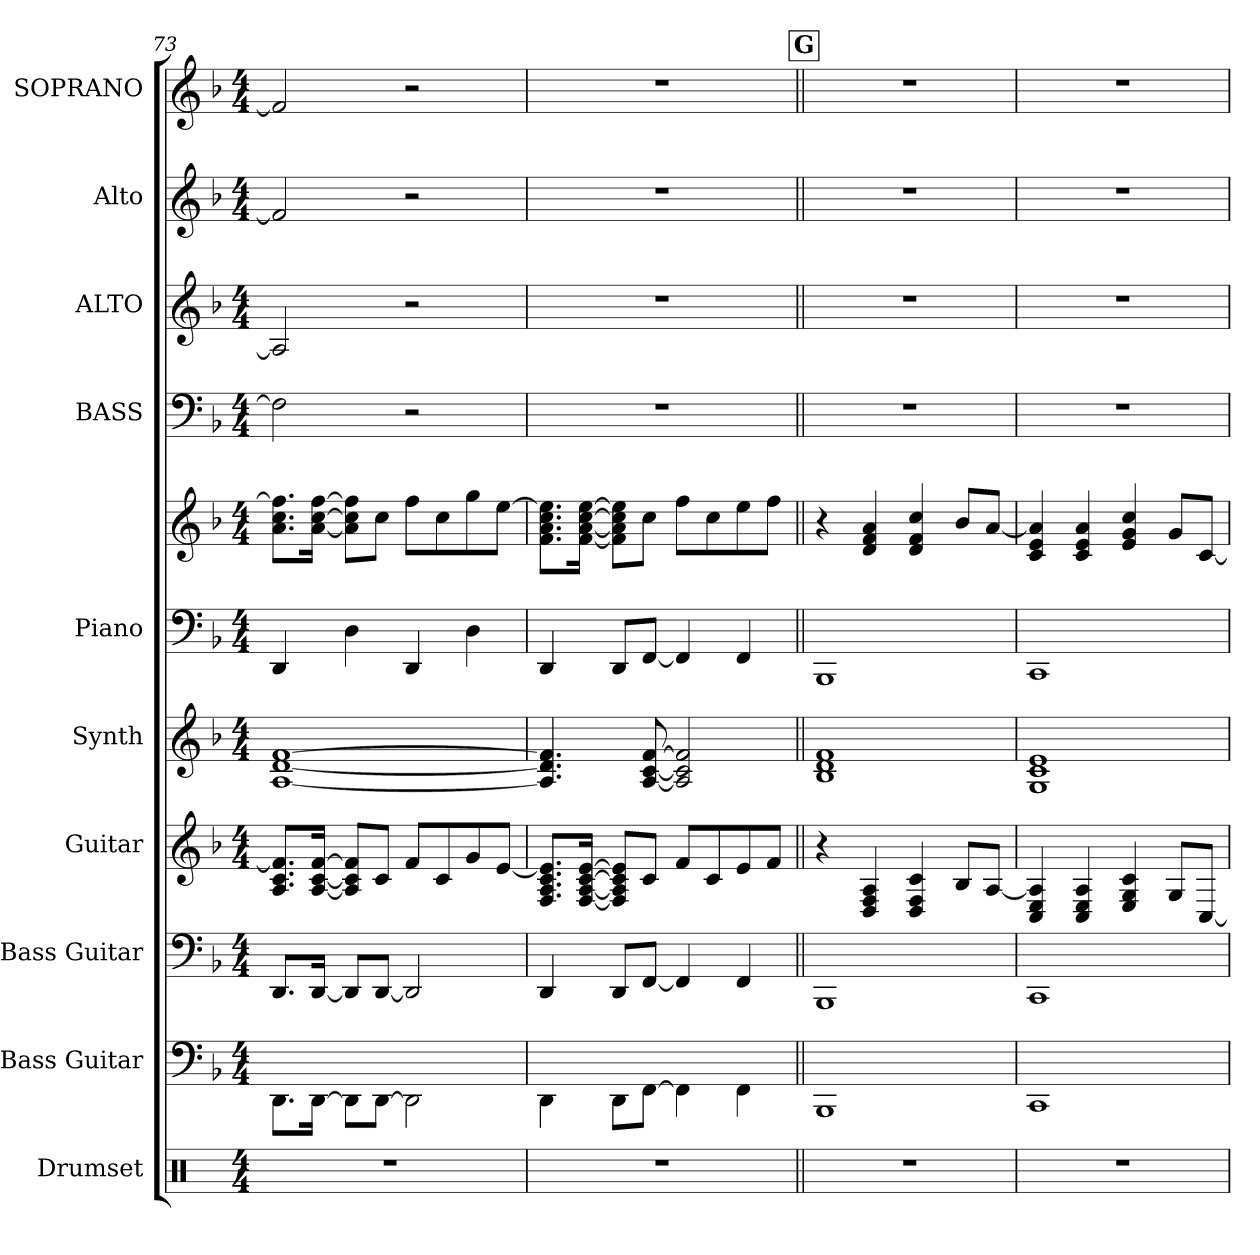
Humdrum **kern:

**kern	**kern	**kern	**kern	**kern	**kern	**kern	**kern	**kern	**kern	**kern
*part10	*part9	*part8	*part7	*part6	*part5	*part5	*part4	*part3	*part2	*part1
*staff11	*staff10	*staff9	*staff8	*staff7	*staff6	*staff5	*staff4	*staff3	*staff2	*staff1
*I"Drumset	*I"Bass Guitar	*I"Bass Guitar	*I"Guitar	*I"Synth	*I"Piano	*	*I"BASS	*I"ALTO	*I"Alto	*I"SOPRANO
*I'D. set	*	*	*	*I'Synth.	*I'Pno.	*	*I'Bs.	*I'A.	*I'A.	*I'Sop.
*clefX	*	*clefF4	*clefG2	*clefG2	*clefF4	*clefG2	*clefF4	*clefG2	*clefG2	*clefG2
*k[]	*k[b-]	*k[b-]	*k[b-]	*k[b-]	*k[b-]	*k[b-]	*k[b-]	*k[b-]	*k[b-]	*k[b-]
*	*d:	*d:	*d:	*d:	*d:	*d:	*d:	*d:	*d:	*d:
*M4/4	*M4/4	*M4/4	*M4/4	*M4/4	*M4/4	*M4/4	*M4/4	*M4/4	*M4/4	*M4/4
=73	=73	=73	=73	=73	=73	=73	=73	=73	=73	=73
1r	8.DD\L	8.DD/L	8.A/ 8.c/ 8.f/]L	[1A [1d [1f	4DD/	8.a\ 8.cc\ 8.ff\]L	2F\]	2A/]	2f/]	2f/]
.	[16DD\Jk	[16DD/Jk	[16A/ [16c/ [16f/Jk	.	.	[16a\ [16cc\ [16ff\Jk	.	.	.	.
.	8DD\L]	8DD/L]	8A/] 8c/] 8f/]L	.	4D\	8a\] 8cc\] 8ff\]L	.	.	.	.
.	[8DD\J	[8DD/J	8c/J	.	.	8cc\J	.	.	.	.
.	2DD\]	2DD/]	8f/L	.	4DD/	8ff\L	2r	2r	2r	2r
.	.	.	8c/	.	.	8cc\	.	.	.	.
.	.	.	8g/	.	4D\	8gg\	.	.	.	.
.	.	.	[8e/J	.	.	[8ee\J	.	.	.	.
!!LO:PB:g=z
=74	=74	=74	=74	=74	=74	=74	=74	=74	=74	=74
1r	4DD\	4DD/	8.F/ 8.A/ 8.c/ 8.e/]L	4.A/] 4.d/] 4.f/]	4DD/	8.f\ 8.a\ 8.cc\ 8.ee\]L	1r	1r	1r	1r
.	.	.	[16F/ [16A/ [16c/ [16e/Jk	.	.	[16f\ [16a\ [16cc\ [16ee\Jk	.	.	.	.
.	8DD\L	8DD/L	8F/] 8A/] 8c/] 8e/]L	.	8DD/L	8f\] 8a\] 8cc\] 8ee\]L	.	.	.	.
.	[8FF\J	[8FF/J	8c/J	[8A/ [8c/ [8f/	[8FF/J	8cc\J	.	.	.	.
.	4FF\]	4FF/]	8f/L	2A/] 2c/] 2f/]	4FF/]	8ff\L	.	.	.	.
.	.	.	8c/	.	.	8cc\	.	.	.	.
.	4FF\	4FF/	8e/	.	4FF/	8ee\	.	.	.	.
.	.	.	8f/J	.	.	8ff\J	.	.	.	.
!!LO:PB:g=z
!!LO:REH:place=s1:a:fs=14:t=G
=75||	=75||	=75||	=75||	=75||	=75||	=75||	=75||	=75||	=75||	=75||
1r	1BBB-	1BBB-	4r	1B- 1d 1f	1BBB-	4r	1r	1r	1r	1r
.	.	.	4D/ 4F/ 4A/	.	.	4d/ 4f/ 4a/	.	.	.	.
.	.	.	4D/ 4F/ 4c/	.	.	4d/ 4f/ 4cc/	.	.	.	.
.	.	.	8B-/L	.	.	8b-/L	.	.	.	.
.	.	.	[8A/J	.	.	[8a/J	.	.	.	.
=76	=76	=76	=76	=76	=76	=76	=76	=76	=76	=76
1r	1CC	1CC	4C/ 4E/ 4A/]	1G 1c 1e	1CC	4c/ 4e/ 4a/]	1r	1r	1r	1r
.	.	.	4C/ 4E/ 4A/	.	.	4c/ 4e/ 4a/	.	.	.	.
.	.	.	4E/ 4G/ 4c/	.	.	4e/ 4g/ 4cc/	.	.	.	.
.	.	.	8G/L	.	.	8g/L	.	.	.	.
.	.	.	[8C/J	.	.	[8c/J	.	.	.	.
=	=	=	=	=	=	=	=	=	=	=
*-	*-	*-	*-	*-	*-	*-	*-	*-	*-	*-
